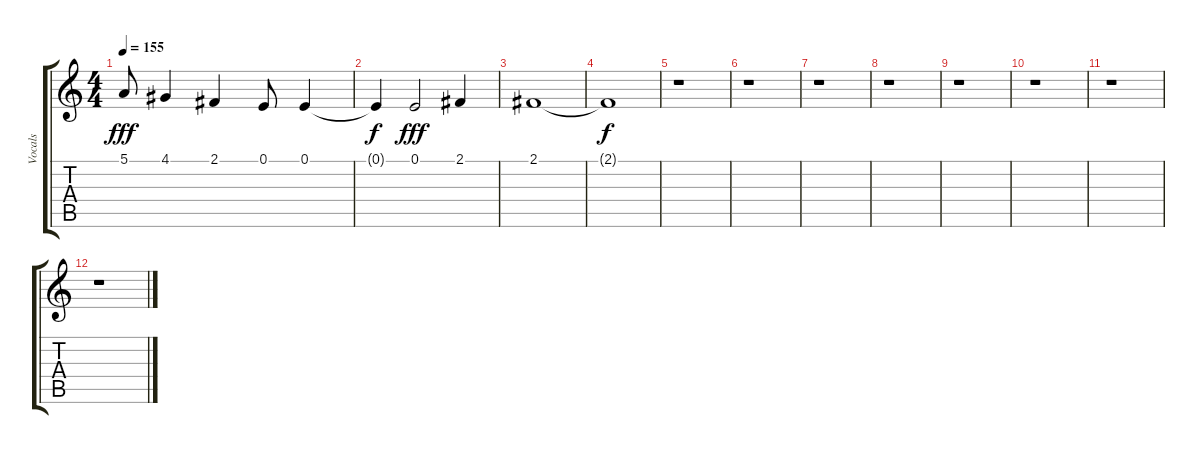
\track ("Vocals" "Vocals") {instrument stringensemble1}
\staff {score tabs}
\tuning (E4 B3 G3 D3 A2 E2) {hide}
\ts (4 4)
\tempo 155
\clef g2
\ks c
5.1.8{dy fff} 4.1.4 2.1.4 0.1.8 0.1.4 |
0.1{t}.4{dy f} 0.1.2{dy fff} 2.1.4 |
2.1.1 |
2.1{t}.1{dy f} |
r.1 |
r.1 |
r.1 |
r.1 |
r.1 |
r.1 |
r.1 |
r.1
